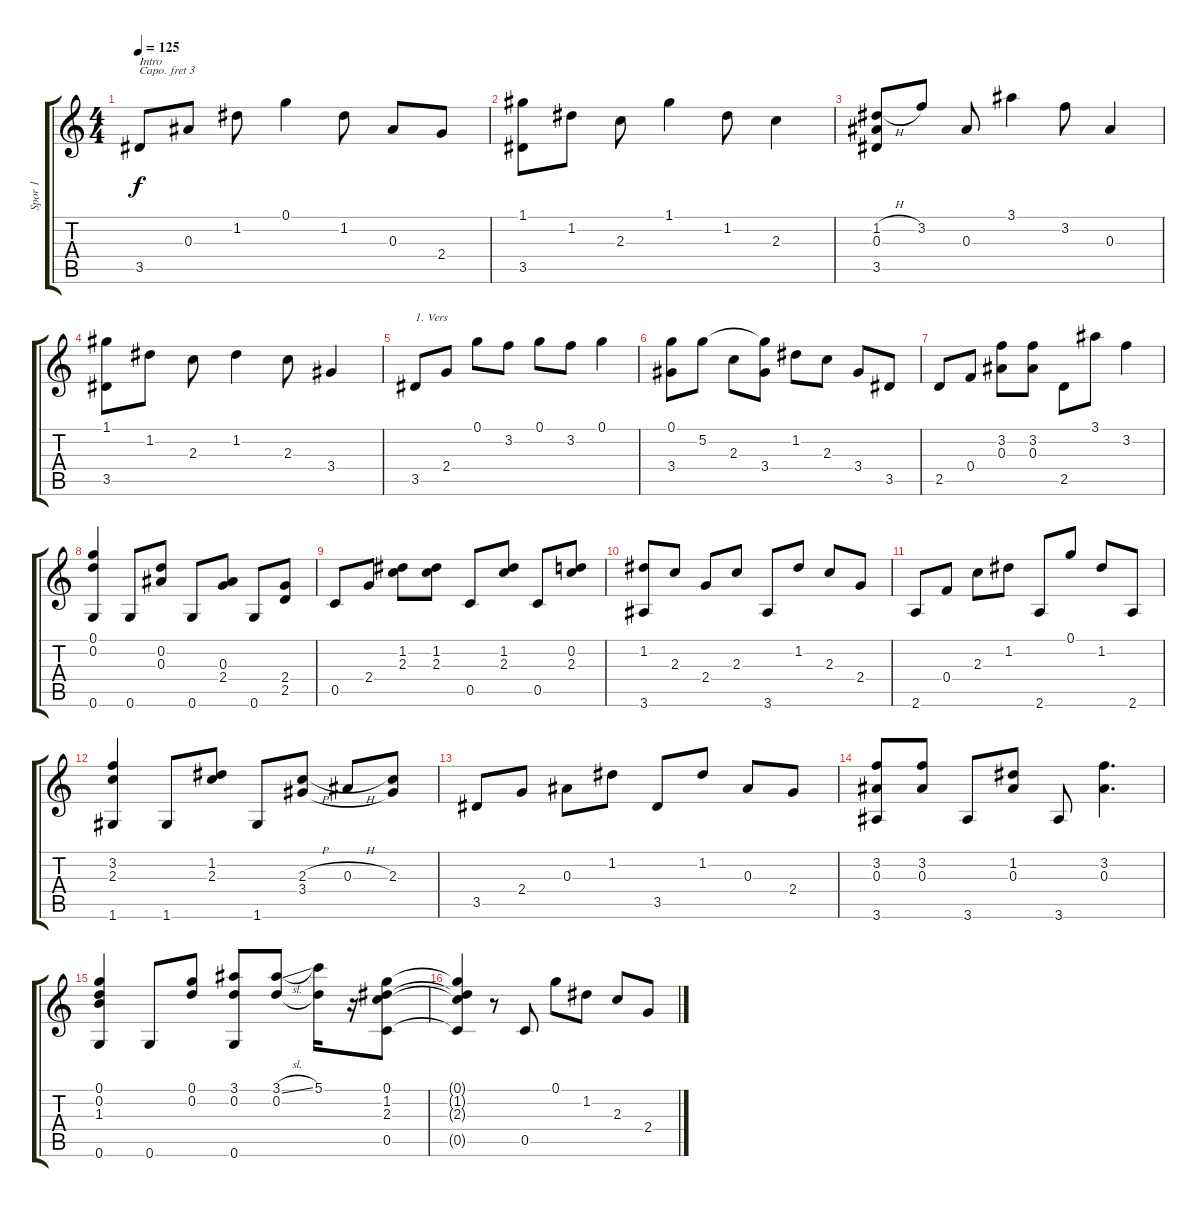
\track ("Spor 1" "Spor 1") {instrument acousticguitarnylon}
\staff {score tabs}
\capo 3
\tuning (E4 B3 G3 D3 A2 E2) {hide}
\ts (4 4)
\tempo 125
\clef g2
\ks c
3.5.8{txt "Intro" dy f instrument acousticguitarnylon} 0.3.8 1.2.8 0.1.4 1.2.8 0.3.8 2.4.8 |
(1.1 3.5).8 1.2.8 2.3.8 1.1.4 1.2.8 2.3.4 |
(1.2{h} 0.3 3.5).8 3.2.8 0.3.8 3.1.4 3.2.8 0.3.4 |
(1.1 3.5).8 1.2.8 2.3.8 1.2.4 2.3.8 3.4.4 |
3.5.8{txt "1. Vers"} 2.4.8 0.1.8 3.2.8 0.1.8 3.2.8 0.1.4 |
(0.1 3.4).8 5.2.8 2.3.8 (5.2{t} 3.4).8 1.2.8 2.3.8 3.4.8 3.5.8 |
2.5.8 0.4.8 (3.2 0.3).8 (3.2 0.3).8 2.5.8 3.1.8 3.2.4 |
(0.1 0.2 0.6).4 0.6.8 (0.2 0.3).8 0.6.8 (0.3 2.4).8 0.6.8 (2.4 2.5).8 |
0.5.8 2.4.8 (1.2 2.3).8 (1.2 2.3).8 0.5.8 (1.2 2.3).8 0.5.8 (0.2 2.3).8 |
(1.2 3.6).8 2.3.8 2.4.8 2.3.8 3.6.8 1.2.8 2.3.8 2.4.8 |
2.6.8 0.4.8 2.3.8 1.2.8 2.6.8 0.1.8 1.2.8 2.6.8 |
(3.2 2.3 1.6).4 1.6.8 (1.2 2.3).8 1.6.8 (2.3{h} 3.4).8 0.3{h}.8 (2.3 3.4{t}).8 |
3.5.8 2.4.8 0.3.8 1.2.8 3.5.8 1.2.8 0.3.8 2.4.8 |
(3.2 0.3 3.6).8 (3.2 0.3).8 3.6.8 (1.2 0.3).8 3.6.8 (3.2 0.3).4{d} |
(0.1 0.2 1.3 0.6).4 0.6.8 (0.1 0.2).8 (3.1 0.2 0.6).8 (3.1{sl} 0.2).8 (5.1 0.2{t}).16 r.16 (0.1 1.2 2.3 0.5).8 |
(0.1{t} 1.2{t} 2.3{t} 0.5{t}).4 r.8 0.5.8 0.1.8 1.2.8 2.3.8 2.4.8
